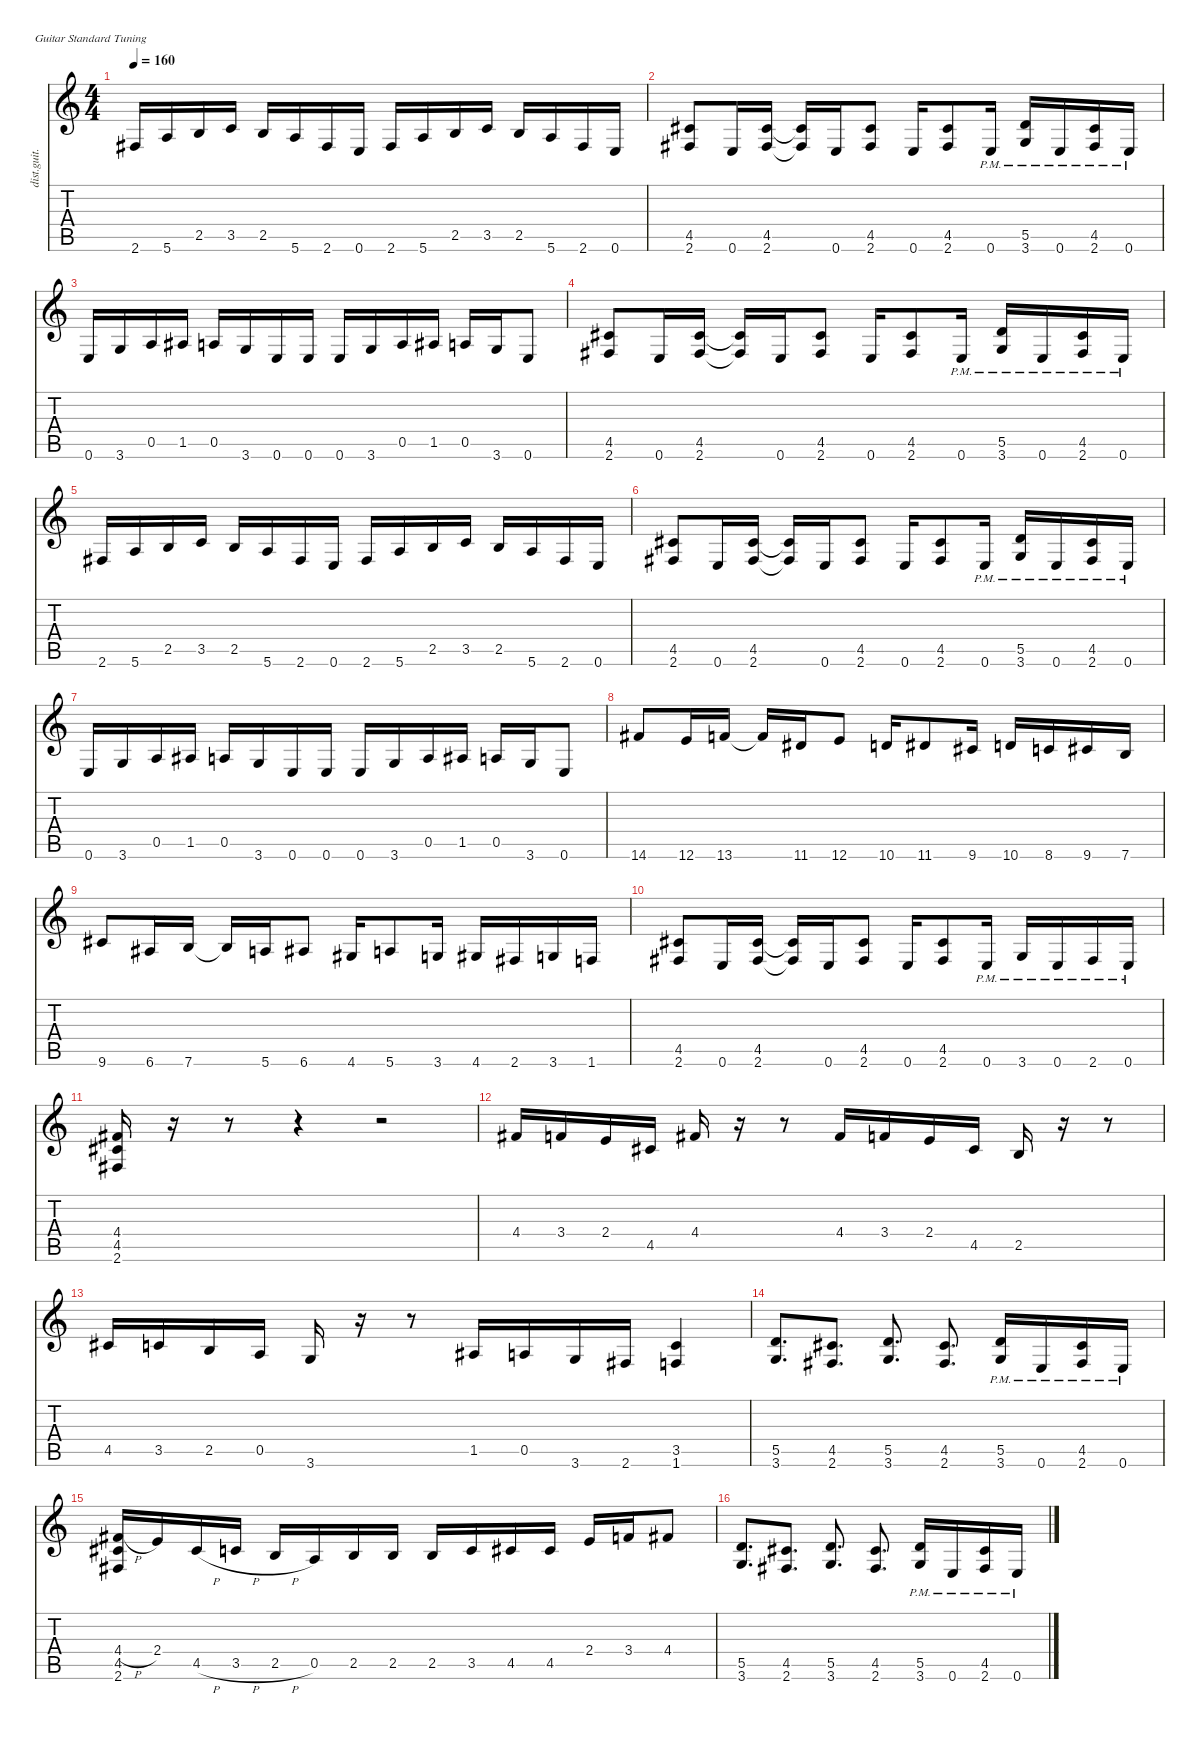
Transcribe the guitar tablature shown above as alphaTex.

\defaultSystemsLayout 4
\hideDynamics
\bracketExtendMode nobrackets
\track ("Friedman" "dist.guit.") {instrument distortionguitar}
\staff {score tabs}
\tuning (E4 B3 G3 D3 A2 E2)
\ts (4 4)
\tempo 160
\clef g2
\ks c
2.6{acc #}.16{dy f} 5.6.16 2.5.16 3.5.16 2.5.16 5.6.16 2.6{acc #}.16 0.6.16 2.6{acc #}.16 5.6.16 2.5.16 3.5.16 2.5.16 5.6.16 2.6{acc #}.16 0.6.16 |
(4.5{acc #} 2.6{acc #}).8 0.6.16 (4.5{acc #} 2.6{acc #}).16 (4.5{t acc #} 2.6{t acc #}).16 0.6.16 (4.5{acc #} 2.6{acc #}).8 0.6.16 (4.5{acc #} 2.6{acc #}).8 0.6{pm}.16 (5.5 3.6{pm}).16 0.6{pm}.16 (4.5{acc #} 2.6{pm acc #}).16 0.6{pm}.16 |
0.6.16 3.6.16 0.5.16 1.5{acc #}.16 0.5.16 3.6.16 0.6.16 0.6.16 0.6.16 3.6.16 0.5.16 1.5{acc #}.16 0.5.16 3.6.16 0.6.8 |
(4.5{acc #} 2.6{acc #}).8 0.6.16 (4.5{acc #} 2.6{acc #}).16 (4.5{t acc #} 2.6{t acc #}).16 0.6.16 (4.5{acc #} 2.6{acc #}).8 0.6.16 (4.5{acc #} 2.6{acc #}).8 0.6{pm}.16 (5.5 3.6{pm}).16 0.6{pm}.16 (4.5{acc #} 2.6{pm acc #}).16 0.6{pm}.16 |
2.6{acc #}.16 5.6.16 2.5.16 3.5.16 2.5.16 5.6.16 2.6{acc #}.16 0.6.16 2.6{acc #}.16 5.6.16 2.5.16 3.5.16 2.5.16 5.6.16 2.6{acc #}.16 0.6.16 |
(4.5{acc #} 2.6{acc #}).8 0.6.16 (4.5{acc #} 2.6{acc #}).16 (4.5{t acc #} 2.6{t acc #}).16 0.6.16 (4.5{acc #} 2.6{acc #}).8 0.6.16 (4.5{acc #} 2.6{acc #}).8 0.6{pm}.16 (5.5 3.6{pm}).16 0.6{pm}.16 (4.5{acc #} 2.6{pm acc #}).16 0.6{pm}.16 |
0.6.16 3.6.16 0.5.16 1.5{acc #}.16 0.5.16 3.6.16 0.6.16 0.6.16 0.6.16 3.6.16 0.5.16 1.5{acc #}.16 0.5.16 3.6.16 0.6.8 |
14.6{acc #}.8 12.6.16 13.6.16 13.6{t}.16 11.6{acc #}.16 12.6.8 10.6.16 11.6{acc #}.8 9.6{acc #}.16 10.6.16 8.6.16 9.6{acc #}.16 7.6.16 |
9.6{acc #}.8 6.6{acc #}.16 7.6.16 7.6{t}.16 5.6.16 6.6{acc #}.8 4.6{acc #}.16 5.6.8 3.6.16 4.6{acc #}.16 2.6{acc #}.16 3.6.16 1.6.16 |
(4.5{acc #} 2.6{acc #}).8 0.6.16 (4.5{acc #} 2.6{acc #}).16 (4.5{t acc #} 2.6{t acc #}).16 0.6.16 (4.5{acc #} 2.6{acc #}).8 0.6.16 (4.5{acc #} 2.6{acc #}).8 0.6{pm}.16 3.6{pm}.16 0.6{pm}.16 2.6{pm acc #}.16 0.6{pm}.16 |
(4.4{acc #} 4.5{acc #} 2.6{acc #}).16 r.16 r.8 r.4 r.2 |
4.4{acc #}.16 3.4.16 2.4.16 4.5{acc #}.16 4.4{acc #}.16 r.16 r.8 4.4{acc #}.16 3.4.16 2.4.16 4.5{acc #}.16 2.5.16 r.16 r.8 |
4.5{acc #}.16 3.5.16 2.5.16 0.5.16 3.6.16 r.16 r.8 1.5{acc #}.16 0.5.16 3.6.16 2.6{acc #}.16 (3.5 1.6).4 |
(5.5 3.6).8{d} (4.5{acc #} 2.6{acc #}).8{d} (5.5 3.6).8{d} (4.5{acc #} 2.6{acc #}).8{d} (5.5{pm} 3.6).16 0.6{pm}.16 (4.5{pm acc #} 2.6{acc #}).16 0.6{pm}.16 |
(4.4{h acc #} 4.5{acc #} 2.6{acc #}).16 2.4.16 4.5{h acc #}.16 3.5{h}.16 2.5{h}.16 0.5.16 2.5.16 2.5.16 2.5.16 3.5.16 4.5{acc #}.16 4.5{acc #}.16 2.4.16 3.4.16 4.4{acc #}.8 |
(5.5 3.6).8{d} (4.5{acc #} 2.6{acc #}).8{d} (5.5 3.6).8{d} (4.5{acc #} 2.6{acc #}).8{d} (5.5{pm} 3.6).16 0.6{pm}.16 (4.5{pm acc #} 2.6{acc #}).16 0.6{pm}.16
